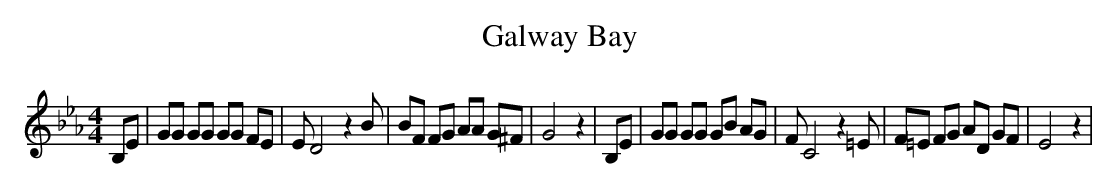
X:1
T:Galway Bay
M:4/4
L:1/8
K:Eb
 B,E| GG GG GG FE| E D4 z2 B| BF FG AA G^F| G4 z2| B,E| GG GG GB AG|\
 F C4 z2 =E| F=E FG AD GF| E4 z2|
